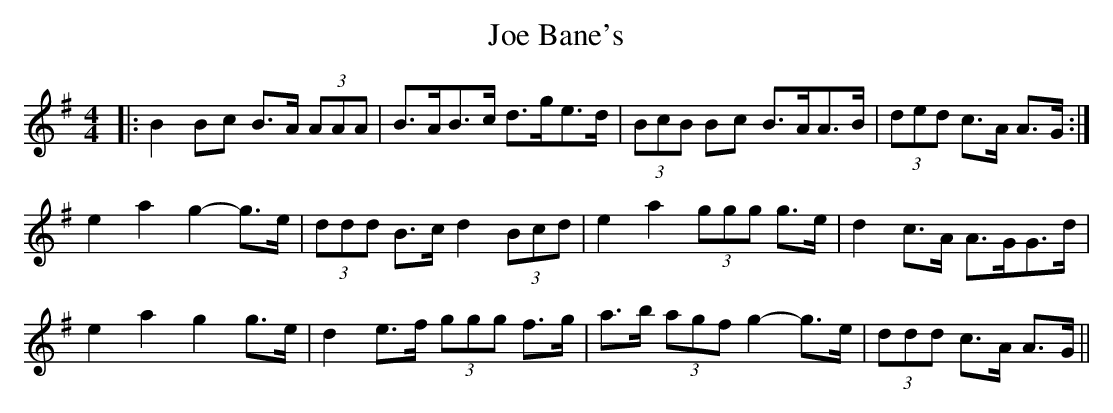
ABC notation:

X:1
T: Joe Bane's
M: 4/4
L: 1/8
K: Gmaj
|:B2 Bc B>A (3AAA|B>AB>c d>ge>d|(3BcB Bc B>AA>B|(3ded c>A A>G:|
e2 a2 g2- g>e|(3ddd B>c d2 (3Bcd|e2 a2 (3ggg g>e|d2 c>A A>GG>d|
e2 a2 g2 g>e|d2 e>f (3ggg f>g|a>b (3agf g2- g>e|(3ddd c>A A>G||
